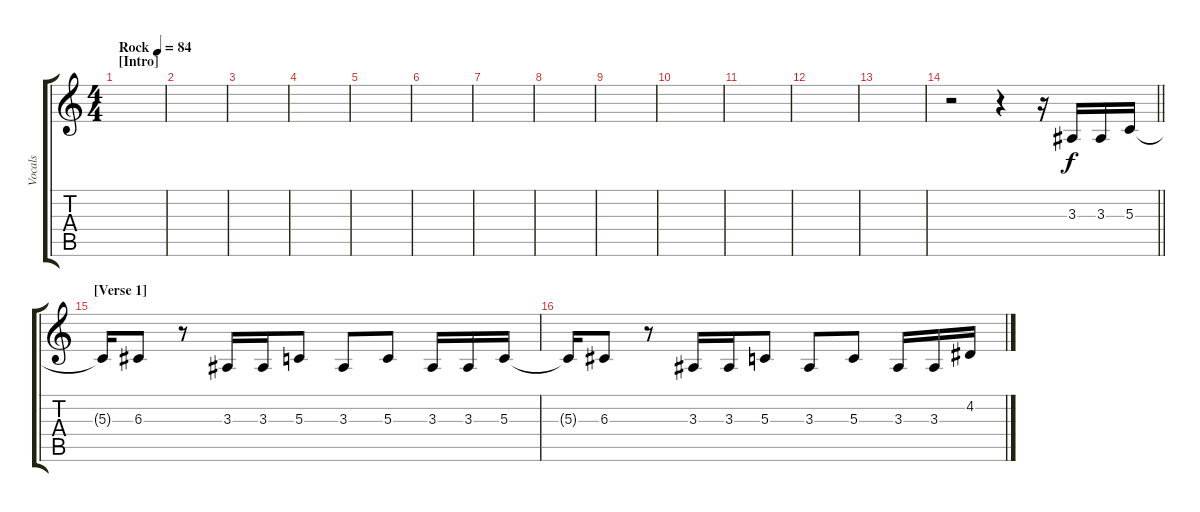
\track ("Vocals" "Vocals") {instrument sopranosax}
\staff {score tabs}
\tuning (E4 B3 G3 D3 A2 E2) {hide}
\ts (4 4)
\section ("" "[Intro]")
\tempo (84 "Rock")
\clef g2
\ks c
|
|
|
|
|
|
|
|
|
|
|
|
|
\barLineRight lightlight
r.2 r.4 r.16 3.3.16 3.3.16 5.3.16 |
\section ("" "[Verse 1]")
5.3{t}.16 6.3.8 r.8 3.3.16 3.3.16 5.3.8 3.3.8 5.3.8 3.3.16 3.3.16 5.3.16 |
5.3{t}.16 6.3.8 r.8 3.3.16 3.3.16 5.3.8 3.3.8 5.3.8 3.3.16 3.3.16 4.2.16
